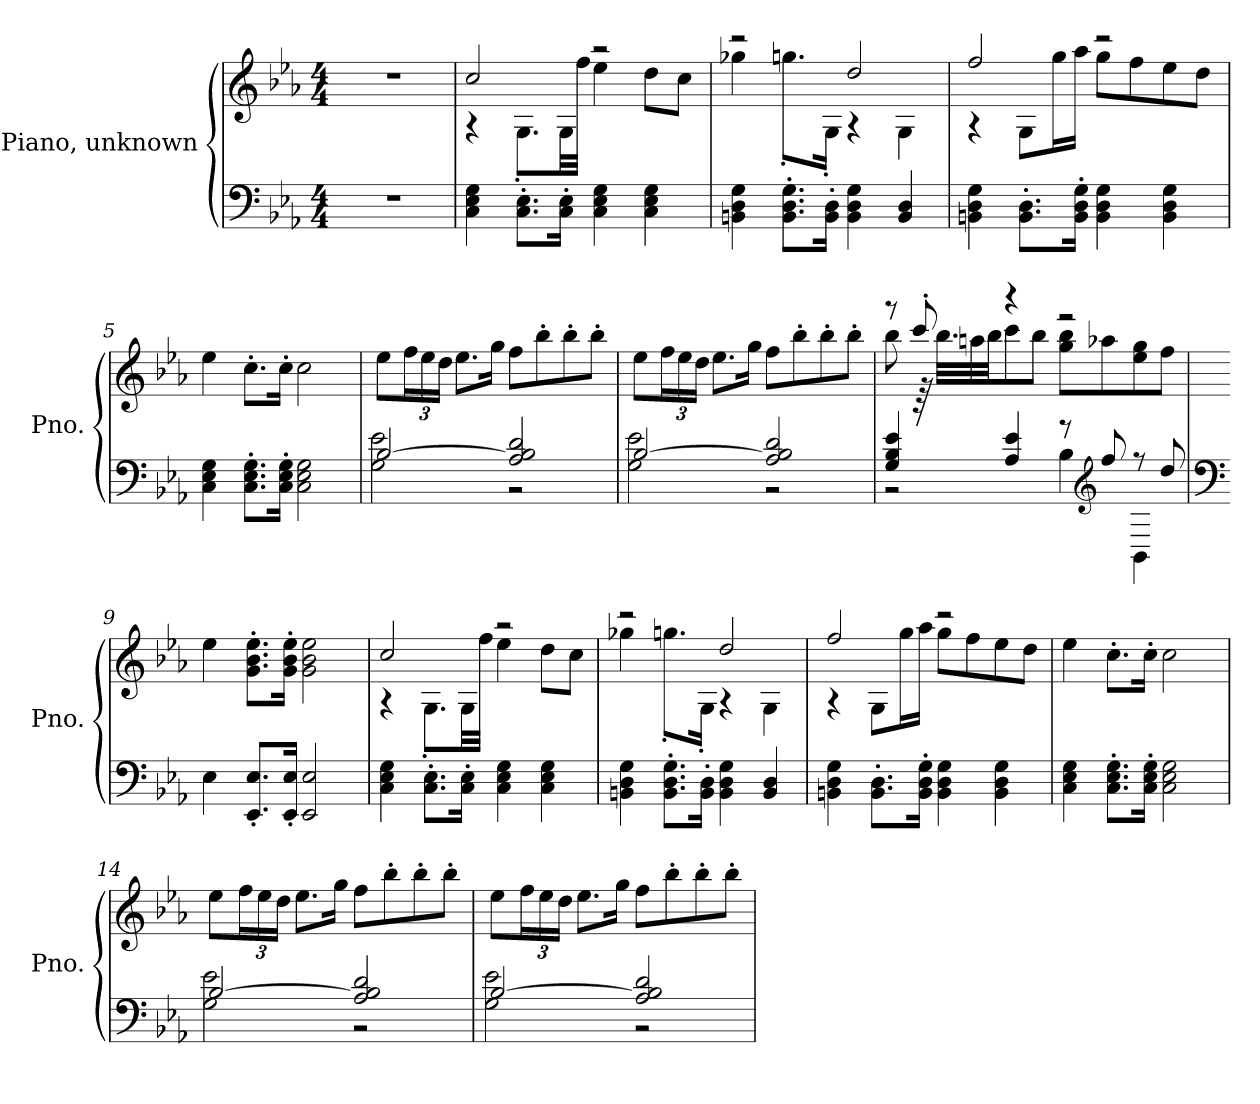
**kern	**kern
*part1	*part1
*staff2	*staff1
*I"Piano, unknown	*
*I'Pno.	*
*clefF4	*clefG2
*k[b-e-a-]	*k[b-e-a-]
*M4/4	*M4/4
*MM120	*MM120
=1	=1
1r	1r
=2	=2
*	*^
4C\ 4E-\ 4G\	2cc/	4r
8.C\' 8.E-\'L	.	8.G'\L
16C\' 16E-\'Jk	.	32G\LL
.	.	32ff\JJJ
4C\ 4E-\ 4G\	2r	4ee-\
4C\ 4E-\ 4G\	.	8dd\L
.	.	8cc\J
=3	=3	=3
4BBn\ 4D\ 4G\	2r	4gg-X\
8.BB\' 8.D\' 8.G\'L	.	8.ggn'\L
16BB\' 16D\'Jk	.	16G'\Jk
4BB\ 4D\ 4G\	2dd/	4r
4BB/ 4D/	.	4G\
=4	=4	=4
4BBn\ 4D\ 4G\	2ff/	4r
8.BB\' 8.D\'L	.	8G\L
.	.	16gg\L
16BB\' 16D\' 16G\'Jk	.	16aa-\JJ
4BB\ 4D\ 4G\	2r	8gg\L
.	.	8ff\
4BB\ 4D\ 4G\	.	8ee-\
.	.	8dd\J
*	*v	*v
=5	=5
4C\ 4E-\ 4G\	4ee-\
8.C\' 8.E-\' 8.G\'L	8.cc'\L
16C\' 16E-\' 16G\'Jk	16cc'\Jk
2C\ 2E-\ 2G\	2cc\
!!LO:LB:g=z
=6	=6
*^	*
[2B-/	2G\ 2e-\	8ee-\L
*	*	*Xbrackettup
.	.	24ff\L
.	.	24ee-\
.	.	24dd\JJ
.	.	8.ee-\L
.	.	16gg\Jk
2A-/ 2B-/] 2d/	2r	8ff\L
.	.	8bb-'\
.	.	8bb-'\
.	.	8bb-'\J
=7	=7	=7
[2B-/	2G\ 2e-\	8ee-\L
.	.	24ff\L
.	.	24ee-\
.	.	24dd\JJ
.	.	8.ee-\L
.	.	16gg\Jk
2A-/ 2B-/] 2d/	2r	8ff\L
.	.	8bb-'\
.	.	8bb-'\
.	.	8bb-'\J
=8	=8	=8
*	*	*^
4G/ 4B-/ 4e-/	2r	8r	8bb-\
.	.	8ccc'/	64r
.	.	.	32.bb-\LLL
.	.	.	32aan\
.	.	.	32bb-\JJ
4A-/ 4e-/	.	4r	8ccc\
.	.	.	8bb-\J
8r	4B-\	2r	8gg\ 8bb-\L
*clefG2	*	*	*
8ff/	.	.	8aa-X\
8r	4BB-\	.	8ee-\ 8gg\
8dd/	.	.	8ff\J
*v	*v	*	*
*	*v	*v
!!LO:LB:g=z
=9	=9
*clefF4	*
4E-\	4ee-\
8.EE-/' 8.E-/'L	8.g\' 8.b-\' 8.ee-\'L
16EE-/' 16E-/'Jk	16g\' 16b-\' 16ee-\'Jk
2EE-/ 2E-/	2g\ 2b-\ 2ee-\
=10	=10
*	*^
4C\ 4E-\ 4G\	2cc/	4r
8.C\' 8.E-\'L	.	8.G'\L
16C\' 16E-\'Jk	.	32G\LL
.	.	32ff\JJJ
4C\ 4E-\ 4G\	2r	4ee-\
4C\ 4E-\ 4G\	.	8dd\L
.	.	8cc\J
=11	=11	=11
4BBn\ 4D\ 4G\	2r	4gg-X\
8.BB\' 8.D\' 8.G\'L	.	8.ggn'\L
16BB\' 16D\'Jk	.	16G'\Jk
4BB\ 4D\ 4G\	2dd/	4r
4BB/ 4D/	.	4G\
=12	=12	=12
4BBn\ 4D\ 4G\	2ff/	4r
8.BB\' 8.D\'L	.	8G\L
.	.	16gg\L
16BB\' 16D\' 16G\'Jk	.	16aa-\JJ
4BB\ 4D\ 4G\	2r	8gg\L
.	.	8ff\
4BB\ 4D\ 4G\	.	8ee-\
.	.	8dd\J
*	*v	*v
=13	=13
4C\ 4E-\ 4G\	4ee-\
8.C\' 8.E-\' 8.G\'L	8.cc'\L
16C\' 16E-\' 16G\'Jk	16cc'\Jk
2C\ 2E-\ 2G\	2cc\
!!LO:LB:g=z
=14	=14
*^	*
[2B-/	2G\ 2e-\	8ee-\L
.	.	24ff\L
.	.	24ee-\
.	.	24dd\JJ
.	.	8.ee-\L
.	.	16gg\Jk
2A-/ 2B-/] 2d/	2r	8ff\L
.	.	8bb-'\
.	.	8bb-'\
.	.	8bb-'\J
=15	=15	=15
[2B-/	2G\ 2e-\	8ee-\L
.	.	24ff\L
.	.	24ee-\
.	.	24dd\JJ
.	.	8.ee-\L
.	.	16gg\Jk
2A-/ 2B-/] 2d/	2r	8ff\L
.	.	8bb-'\
.	.	8bb-'\
.	.	8bb-'\J
*v	*v	*
=	=
*-	*-
